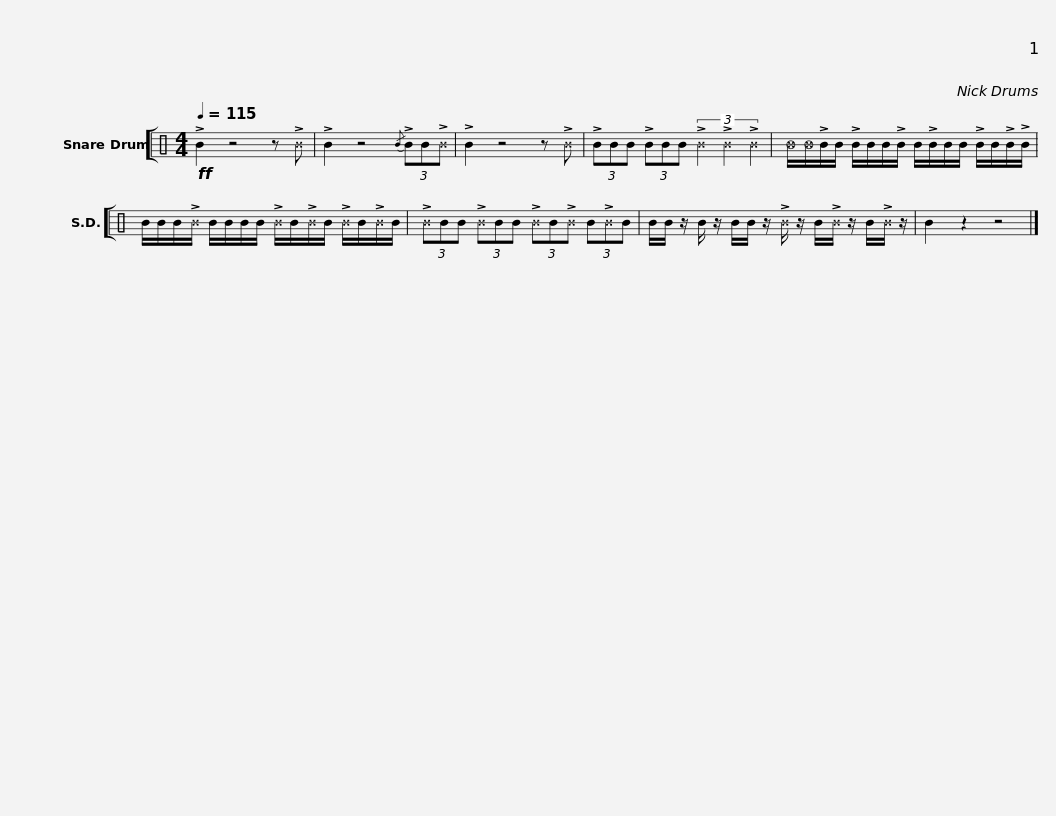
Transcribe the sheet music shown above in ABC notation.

X:1
%%score [ 1 ]
L:1/8
Q:1/4=115
M:4/4
I:linebreak $
K:C
V:1 perc
K:none
V:1
!ff! !>!B2 z4 z !>!^B | !>!B2 z4{/B} (3!>!BB!>!^B | !>!B2 z4 z !>!^B | (3!>!BBB (3!>!BBB (3!>!^B2 !>!^B2 !>!^B2 | _B/_B/!>!B/B/ !>!B/B/B/!>!B/ B/!>!B/B/B/ !>!B/B/!>!B/!>!B/ |$ %5
 B/B/B/!>!^B/ B/B/B/B/ !>!^B/B/!>!^B/B/ !>!^B/B/!>!^B/B/ | (3!>!^BBB (3!>!^BBB (3!>!^BB!>!^B (3B!>!^BB | B/B/ z/ B/ z/ B/B/ z/ !>!^B/ z/ B/!>!^B/ z/ B/!>!^B/ z/ | B2 z2 z4 |] %9
